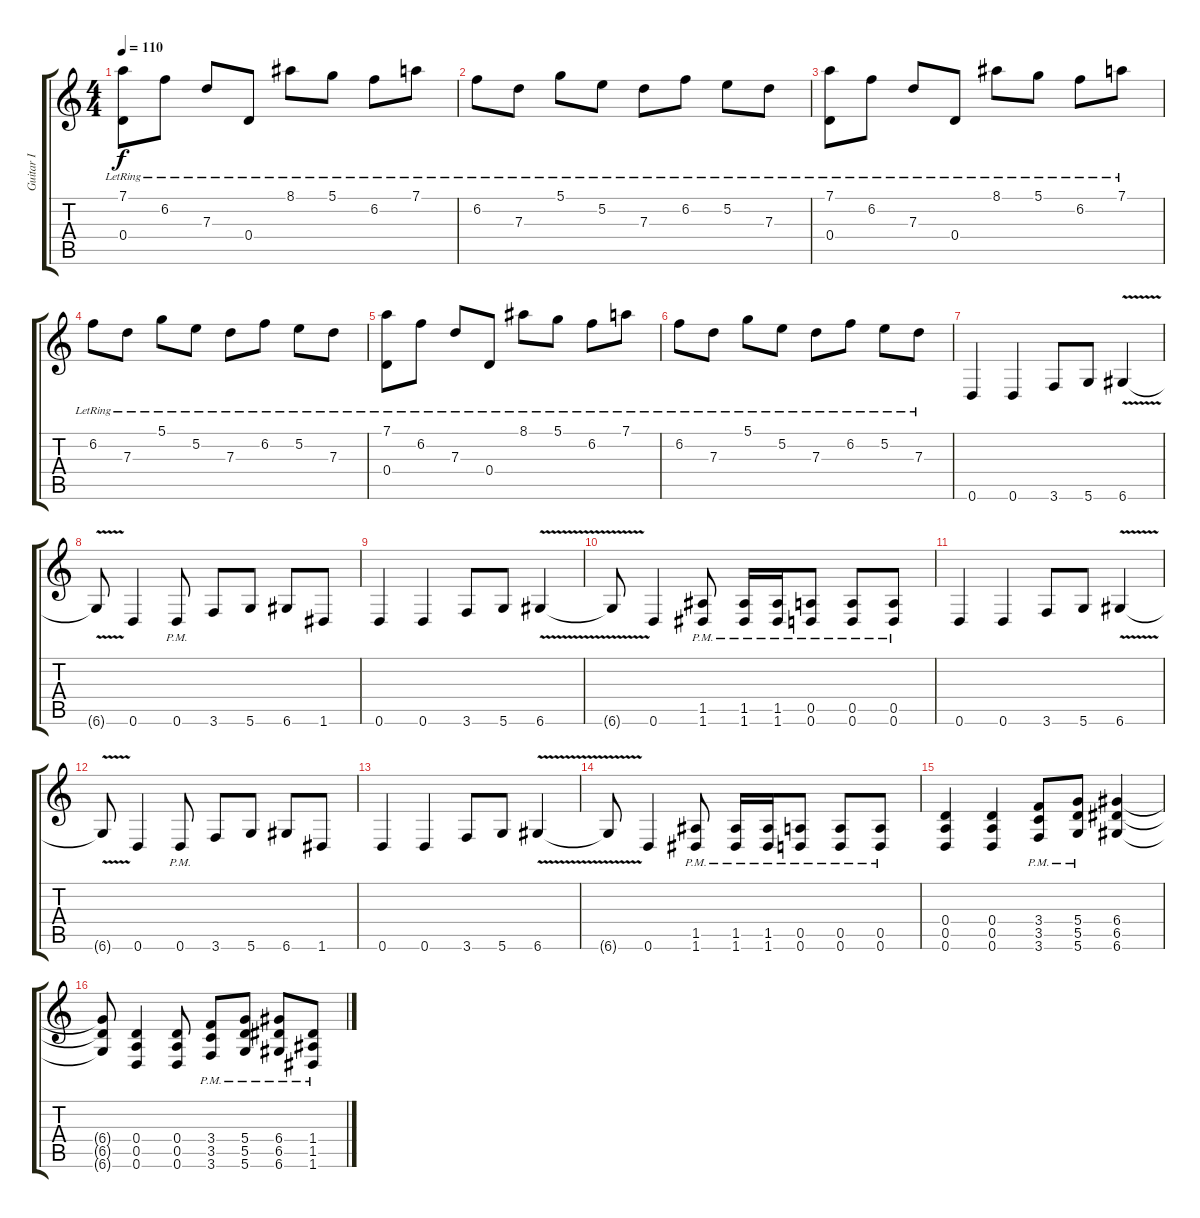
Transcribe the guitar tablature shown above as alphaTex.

\track ("Guitar I" "Guitar I") {instrument acousticguitarnylon}
\staff {score tabs}
\tuning (D4 B3 G3 D3 A2 D2) {hide}
\ts (4 4)
\tempo 110
\clef g2
\ks c
(7.1{lr} 0.4{lr}).8{dy f} 6.2{lr}.8 7.3{lr}.8 0.4{lr}.8 8.1{lr}.8 5.1{lr}.8 6.2{lr}.8 7.1{lr}.8 |
6.2{lr}.8 7.3{lr}.8 5.1{lr}.8 5.2{lr}.8 7.3{lr}.8 6.2{lr}.8 5.2{lr}.8 7.3{lr}.8 |
(7.1{lr} 0.4{lr}).8 6.2{lr}.8 7.3{lr}.8 0.4{lr}.8 8.1{lr}.8 5.1{lr}.8 6.2{lr}.8 7.1{lr}.8 |
6.2{lr}.8 7.3{lr}.8 5.1{lr}.8 5.2{lr}.8 7.3{lr}.8 6.2{lr}.8 5.2{lr}.8 7.3{lr}.8 |
(7.1{lr} 0.4{lr}).8 6.2{lr}.8 7.3{lr}.8 0.4{lr}.8 8.1{lr}.8 5.1{lr}.8 6.2{lr}.8 7.1{lr}.8 |
6.2{lr}.8 7.3{lr}.8 5.1{lr}.8 5.2{lr}.8 7.3{lr}.8 6.2{lr}.8 5.2{lr}.8 7.3{lr}.8 |
0.6.4{instrument overdrivenguitar} 0.6.4 3.6.8 5.6.8 6.6{v}.4 |
6.6{v t}.8 0.6.4 0.6{pm}.8 3.6.8 5.6.8 6.6.8 1.6.8 |
0.6.4 0.6.4 3.6.8 5.6.8 6.6{v}.4 |
6.6{t}.8 0.6.4 (1.5{pm} 1.6{pm}).8 (1.5{pm} 1.6{pm}).16 (1.5{pm} 1.6{pm}).16 (0.5{pm} 0.6{pm}).8 (0.5{pm} 0.6{pm}).8 (0.5{pm} 0.6{pm}).8 |
0.6.4 0.6.4 3.6.8 5.6.8 6.6{v}.4 |
6.6{v t}.8 0.6.4 0.6{pm}.8 3.6.8 5.6.8 6.6.8 1.6.8 |
0.6.4 0.6.4 3.6.8 5.6.8 6.6{v}.4 |
6.6{t}.8 0.6.4 (1.5{pm} 1.6{pm}).8 (1.5{pm} 1.6{pm}).16 (1.5{pm} 1.6{pm}).16 (0.5{pm} 0.6{pm}).8 (0.5{pm} 0.6{pm}).8 (0.5{pm} 0.6{pm}).8 |
(0.4 0.5 0.6).4{instrument overdrivenguitar} (0.4 0.5 0.6).4 (3.4{pm} 3.5{pm} 3.6{pm}).8 (5.4{pm} 5.5{pm} 5.6{pm}).8 (6.4 6.5 6.6).4 |
(6.4{t} 6.5{t} 6.6{t}).8 (0.4 0.5 0.6).4 (0.4 0.5 0.6).8 (3.4{pm} 3.5{pm} 3.6{pm}).8 (5.4{pm} 5.5{pm} 5.6{pm}).8 (6.4{pm} 6.5{pm} 6.6{pm}).8 (1.4{pm} 1.5{pm} 1.6{pm}).8
